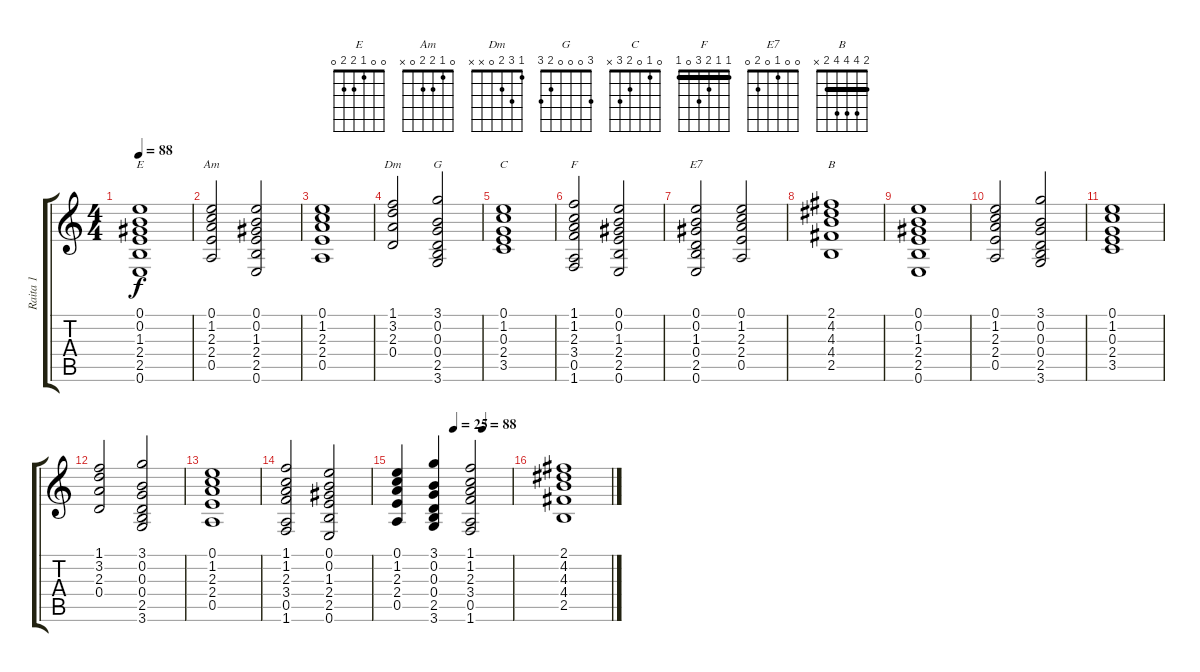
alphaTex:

\track ("Raita 1" "Raita 1") {instrument acousticguitarsteel}
\staff {score tabs}
\tuning (E4 B3 G3 D3 A2 E2) {hide}
\chord ("E" 0 0 1 2 2 0)
\chord ("Am" 0 1 2 2 0 x)
\chord ("Dm" 1 3 2 0 x x)
\chord ("G" 3 0 0 0 2 3)
\chord ("C" 0 1 0 2 3 x)
\chord ("F" 1 1 2 3 0 1) {barre 1}
\chord ("E7" 0 0 1 0 2 0)
\chord ("B" 2 4 4 4 2 x) {barre 2}
\ts (4 4)
\tempo 88
\clef g2
\ks c
(0.1 0.2 1.3 2.4 2.5 0.6).1{ch "E" dy f} |
(0.1 1.2 2.3 2.4 0.5).2{ch "Am"} (0.1 0.2 1.3 2.4 2.5 0.6).2 |
(0.1 1.2 2.3 2.4 0.5).1 |
(1.1 3.2 2.3 0.4).2{ch "Dm"} (3.1 0.2 0.3 0.4 2.5 3.6).2{ch "G"} |
(0.1 1.2 0.3 2.4 3.5).1{ch "C"} |
(1.1 1.2 2.3 3.4 0.5 1.6).2{ch "F"} (0.1 0.2 1.3 2.4 2.5 0.6).2 |
(0.1 0.2 1.3 0.4 2.5 0.6).2{ch "E7"} (0.1 1.2 2.3 2.4 0.5).2 |
(2.1 4.2 4.3 4.4 2.5).1{ch "B"} |
(0.1 0.2 1.3 2.4 2.5 0.6).1 |
(0.1 1.2 2.3 2.4 0.5).2 (3.1 0.2 0.3 0.4 2.5 3.6).2 |
(0.1 1.2 0.3 2.4 3.5).1 |
(1.1 3.2 2.3 0.4).2 (3.1 0.2 0.3 0.4 2.5 3.6).2 |
(0.1 1.2 2.3 2.4 0.5).1 |
(1.1 1.2 2.3 3.4 0.5 1.6).2 (0.1 0.2 1.3 2.4 2.5 0.6).2 |
\tempo (25 0.5)
\tempo (88 0.75)
(0.1 1.2 2.3 2.4 0.5).4 (3.1 0.2 0.3 0.4 2.5 3.6).4 (1.1 1.2 2.3 3.4 0.5 1.6).2 |
(2.1 4.2 4.3 4.4 2.5).1
